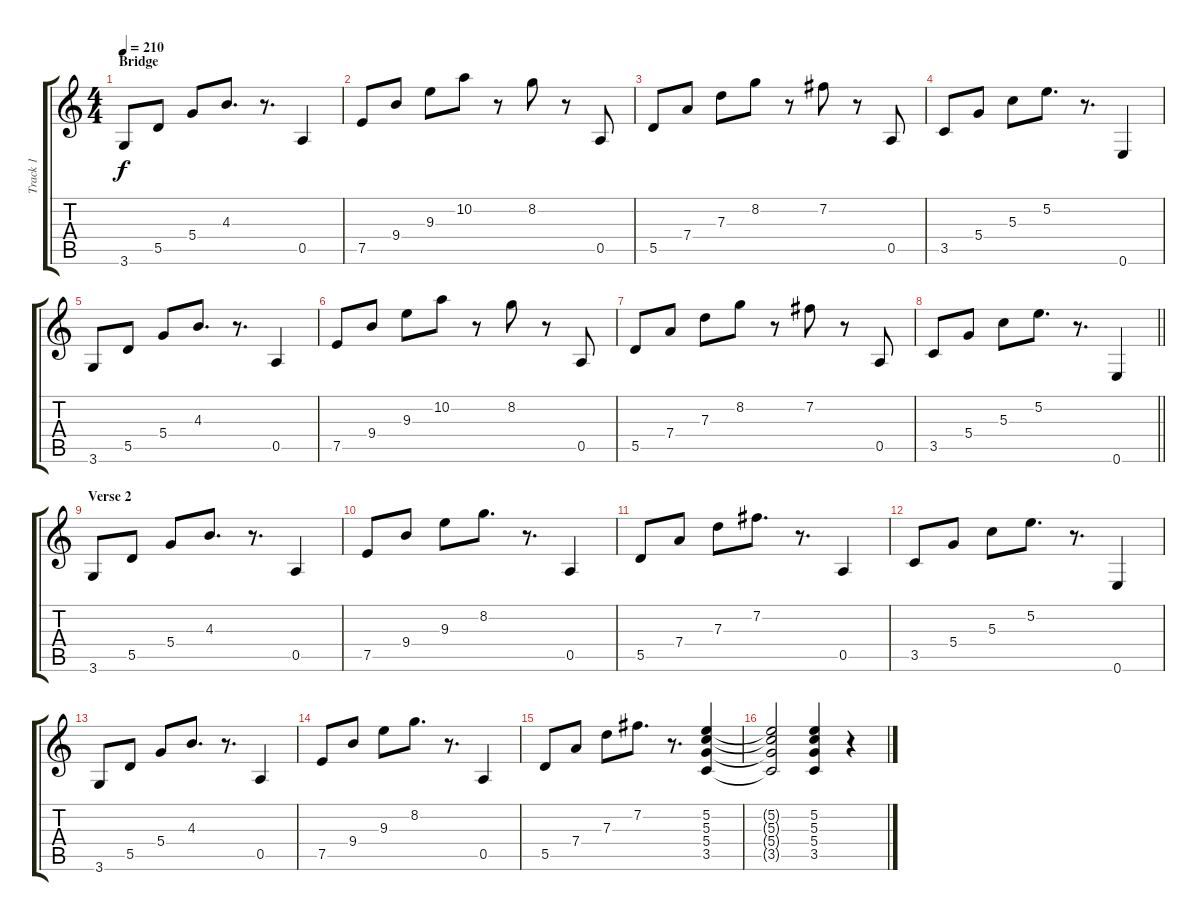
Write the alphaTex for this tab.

\track ("Track 1" "Track 1") {instrument electricguitarjazz}
\staff {score tabs}
\tuning (E4 B3 G3 D3 A2 E2) {hide}
\ts (4 4)
\section ("" "Bridge")
\tempo 210
\clef g2
\ks c
3.6.8{dy f} 5.5.8 5.4.8 4.3.8{d} r.8{d} 0.5.4 |
7.5.8 9.4.8 9.3.8 10.2.8 r.8 8.2.8 r.8 0.5.8 |
5.5.8 7.4.8 7.3.8 8.2.8 r.8 7.2.8 r.8 0.5.8 |
3.5.8 5.4.8 5.3.8 5.2.8{d} r.8{d} 0.6.4 |
3.6.8 5.5.8 5.4.8 4.3.8{d} r.8{d} 0.5.4 |
7.5.8 9.4.8 9.3.8 10.2.8 r.8 8.2.8 r.8 0.5.8 |
5.5.8 7.4.8 7.3.8 8.2.8 r.8 7.2.8 r.8 0.5.8 |
\barLineRight lightlight
3.5.8 5.4.8 5.3.8 5.2.8{d} r.8{d} 0.6.4 |
\section ("" "Verse 2")
3.6.8 5.5.8 5.4.8 4.3.8{d} r.8{d} 0.5.4 |
7.5.8 9.4.8 9.3.8 8.2.8{d} r.8{d} 0.5.4 |
5.5.8 7.4.8 7.3.8 7.2.8{d} r.8{d} 0.5.4 |
3.5.8 5.4.8 5.3.8 5.2.8{d} r.8{d} 0.6.4 |
3.6.8 5.5.8 5.4.8 4.3.8{d} r.8{d} 0.5.4 |
7.5.8 9.4.8 9.3.8 8.2.8{d} r.8{d} 0.5.4 |
5.5.8 7.4.8 7.3.8 7.2.8{d} r.8{d} (5.2 5.3 5.4 3.5).4 |
(5.2{t} 5.3{t} 5.4{t} 3.5{t}).2 (5.2 5.3 5.4 3.5).4 r.4
